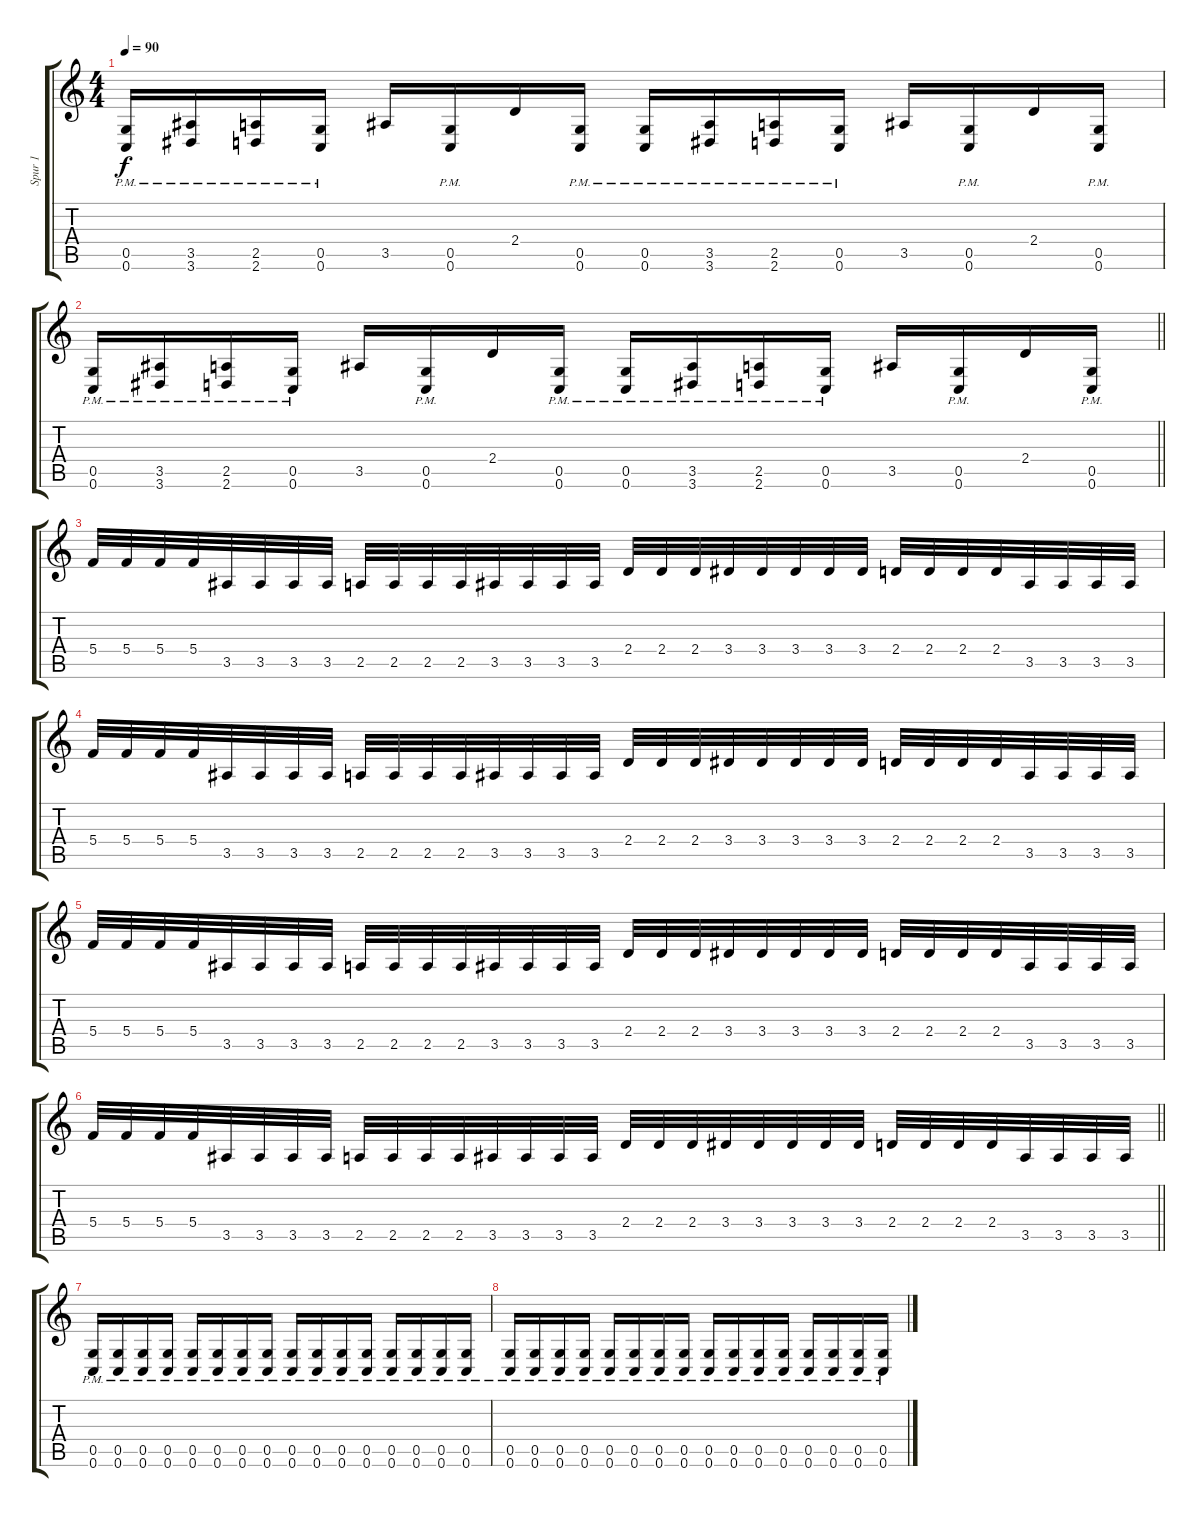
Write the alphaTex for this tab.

\track ("Spur 1" "Spur 1") {instrument distortionguitar}
\staff {score tabs}
\tuning (D4 A3 F3 C3 G2 C2) {hide}
\ts (4 4)
\tempo 90
\clef g2
\ks c
(0.5{pm} 0.6{pm}).16{dy f} (3.5{pm} 3.6{pm}).16 (2.5{pm} 2.6{pm}).16 (0.5{pm} 0.6{pm}).16 3.5.16 (0.5{pm} 0.6{pm}).16 2.4.16 (0.5{pm} 0.6{pm}).16 (0.5{pm} 0.6{pm}).16 (3.5{pm} 3.6{pm}).16 (2.5{pm} 2.6{pm}).16 (0.5{pm} 0.6{pm}).16 3.5.16 (0.5{pm} 0.6{pm}).16 2.4.16 (0.5{pm} 0.6{pm}).16 |
\barLineRight lightlight
(0.5{pm} 0.6{pm}).16 (3.5{pm} 3.6{pm}).16 (2.5{pm} 2.6{pm}).16 (0.5{pm} 0.6{pm}).16 3.5.16 (0.5{pm} 0.6{pm}).16 2.4.16 (0.5{pm} 0.6{pm}).16 (0.5{pm} 0.6{pm}).16 (3.5{pm} 3.6{pm}).16 (2.5{pm} 2.6{pm}).16 (0.5{pm} 0.6{pm}).16 3.5.16 (0.5{pm} 0.6{pm}).16 2.4.16 (0.5{pm} 0.6{pm}).16 |
5.4.32 5.4.32 5.4.32 5.4.32 3.5.32 3.5.32 3.5.32 3.5.32 2.5.32 2.5.32 2.5.32 2.5.32 3.5.32 3.5.32 3.5.32 3.5.32 2.4.32 2.4.32 2.4.32 3.4.32 3.4.32 3.4.32 3.4.32 3.4.32 2.4.32 2.4.32 2.4.32 2.4.32 3.5.32 3.5.32 3.5.32 3.5.32 |
5.4.32 5.4.32 5.4.32 5.4.32 3.5.32 3.5.32 3.5.32 3.5.32 2.5.32 2.5.32 2.5.32 2.5.32 3.5.32 3.5.32 3.5.32 3.5.32 2.4.32 2.4.32 2.4.32 3.4.32 3.4.32 3.4.32 3.4.32 3.4.32 2.4.32 2.4.32 2.4.32 2.4.32 3.5.32 3.5.32 3.5.32 3.5.32 |
5.4.32 5.4.32 5.4.32 5.4.32 3.5.32 3.5.32 3.5.32 3.5.32 2.5.32 2.5.32 2.5.32 2.5.32 3.5.32 3.5.32 3.5.32 3.5.32 2.4.32 2.4.32 2.4.32 3.4.32 3.4.32 3.4.32 3.4.32 3.4.32 2.4.32 2.4.32 2.4.32 2.4.32 3.5.32 3.5.32 3.5.32 3.5.32 |
\barLineRight lightlight
5.4.32 5.4.32 5.4.32 5.4.32 3.5.32 3.5.32 3.5.32 3.5.32 2.5.32 2.5.32 2.5.32 2.5.32 3.5.32 3.5.32 3.5.32 3.5.32 2.4.32 2.4.32 2.4.32 3.4.32 3.4.32 3.4.32 3.4.32 3.4.32 2.4.32 2.4.32 2.4.32 2.4.32 3.5.32 3.5.32 3.5.32 3.5.32 |
(0.5{pm} 0.6{pm}).16 (0.5{pm} 0.6{pm}).16 (0.5{pm} 0.6{pm}).16 (0.5{pm} 0.6{pm}).16 (0.5{pm} 0.6{pm}).16 (0.5{pm} 0.6{pm}).16 (0.5{pm} 0.6{pm}).16 (0.5{pm} 0.6{pm}).16 (0.5{pm} 0.6{pm}).16 (0.5{pm} 0.6{pm}).16 (0.5{pm} 0.6{pm}).16 (0.5{pm} 0.6{pm}).16 (0.5{pm} 0.6{pm}).16 (0.5{pm} 0.6{pm}).16 (0.5{pm} 0.6{pm}).16 (0.5{pm} 0.6{pm}).16 |
(0.5{pm} 0.6{pm}).16 (0.5{pm} 0.6{pm}).16 (0.5{pm} 0.6{pm}).16 (0.5{pm} 0.6{pm}).16 (0.5{pm} 0.6{pm}).16 (0.5{pm} 0.6{pm}).16 (0.5{pm} 0.6{pm}).16 (0.5{pm} 0.6{pm}).16 (0.5{pm} 0.6{pm}).16 (0.5{pm} 0.6{pm}).16 (0.5{pm} 0.6{pm}).16 (0.5{pm} 0.6{pm}).16 (0.5{pm} 0.6{pm}).16 (0.5{pm} 0.6{pm}).16 (0.5{pm} 0.6{pm}).16 (0.5{pm} 0.6{pm}).16
